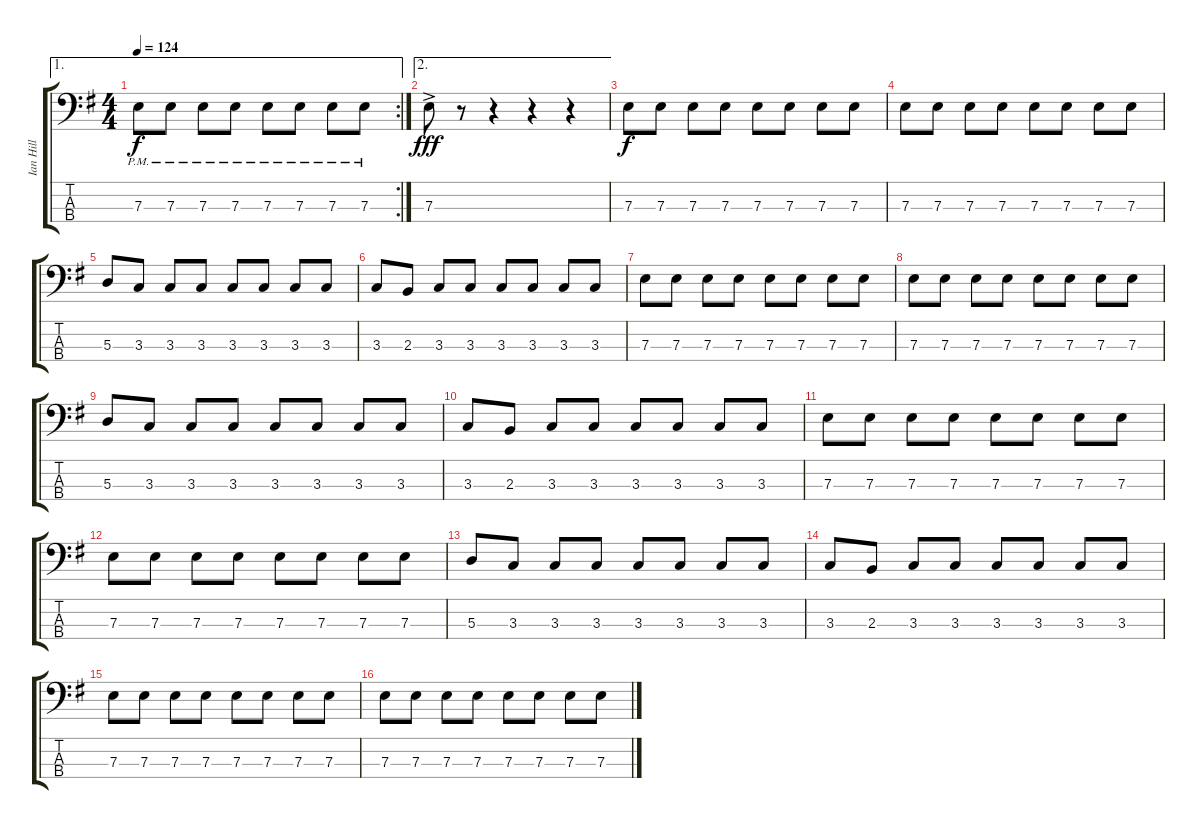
\track ("Ian Hill" "Ian Hill") {instrument electricbasspick}
\staff {score tabs}
\tuning (G2 D2 A1 E1) {hide}
\ae 1
\rc 2
\ts (4 4)
\tempo 124
\clef f4
\ks g
7.3{pm}.8{dy f} 7.3{pm}.8 7.3{pm}.8 7.3{pm}.8 7.3{pm}.8 7.3{pm}.8 7.3{pm}.8 7.3{pm}.8 |
\ae 2
7.3{ac}.8{dy fff} r.8 r.4 r.4 r.4 |
7.3.8{dy f} 7.3.8 7.3.8 7.3.8 7.3.8 7.3.8 7.3.8 7.3.8 |
7.3.8 7.3.8 7.3.8 7.3.8 7.3.8 7.3.8 7.3.8 7.3.8 |
5.3.8 3.3.8 3.3.8 3.3.8 3.3.8 3.3.8 3.3.8 3.3.8 |
3.3.8 2.3.8 3.3.8 3.3.8 3.3.8 3.3.8 3.3.8 3.3.8 |
7.3.8 7.3.8 7.3.8 7.3.8 7.3.8 7.3.8 7.3.8 7.3.8 |
7.3.8 7.3.8 7.3.8 7.3.8 7.3.8 7.3.8 7.3.8 7.3.8 |
5.3.8 3.3.8 3.3.8 3.3.8 3.3.8 3.3.8 3.3.8 3.3.8 |
3.3.8 2.3.8 3.3.8 3.3.8 3.3.8 3.3.8 3.3.8 3.3.8 |
7.3.8 7.3.8 7.3.8 7.3.8 7.3.8 7.3.8 7.3.8 7.3.8 |
7.3.8 7.3.8 7.3.8 7.3.8 7.3.8 7.3.8 7.3.8 7.3.8 |
5.3.8 3.3.8 3.3.8 3.3.8 3.3.8 3.3.8 3.3.8 3.3.8 |
3.3.8 2.3.8 3.3.8 3.3.8 3.3.8 3.3.8 3.3.8 3.3.8 |
7.3.8 7.3.8 7.3.8 7.3.8 7.3.8 7.3.8 7.3.8 7.3.8 |
7.3.8 7.3.8 7.3.8 7.3.8 7.3.8 7.3.8 7.3.8 7.3.8
